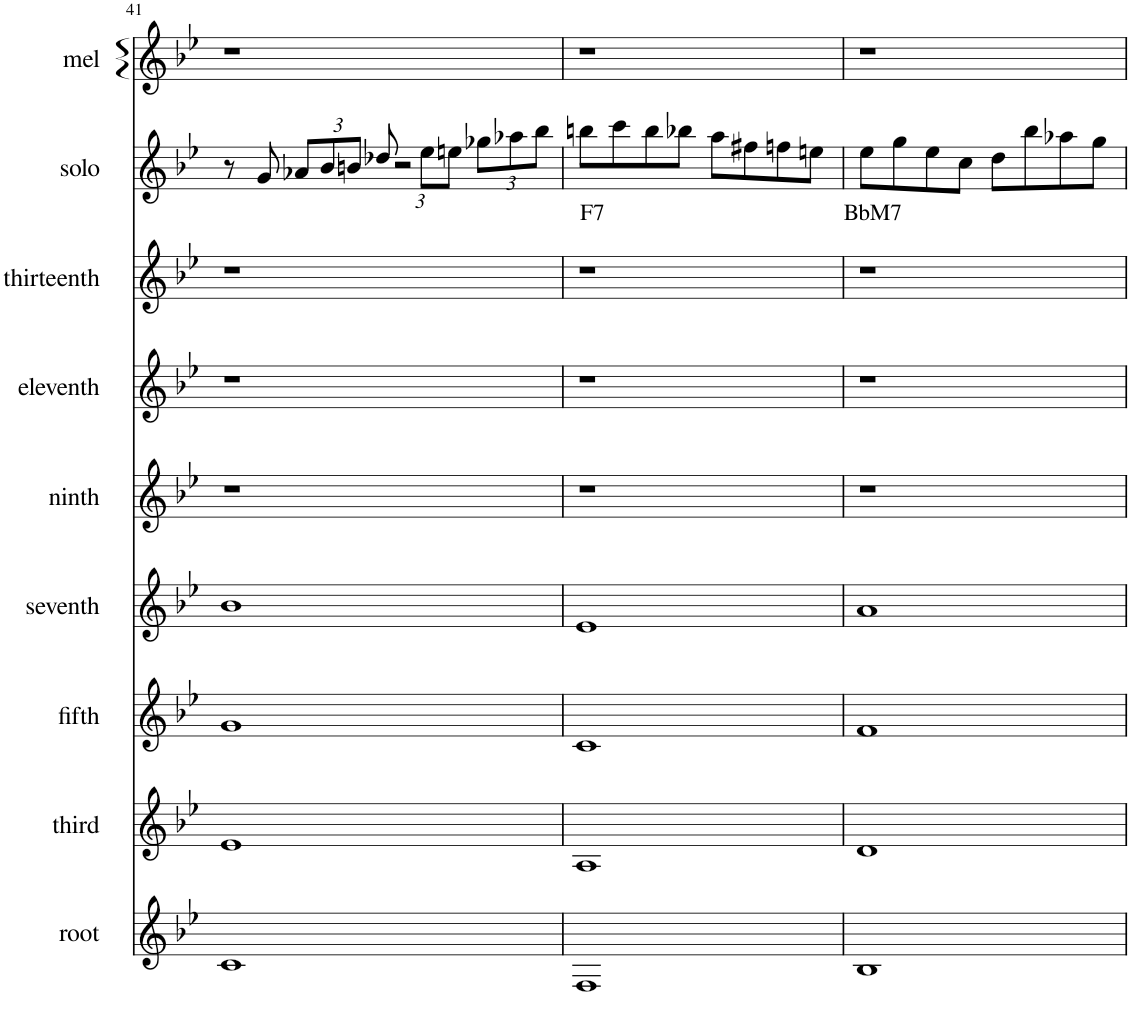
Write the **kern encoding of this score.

**kern	**kern	**kern	**kern	**kern	**kern	**kern	**kern	**text	**kern
*part9	*part8	*part7	*part6	*part5	*part4	*part3	*part2	*part2	*part1
*staff9	*staff8	*staff7	*staff6	*staff5	*staff4	*staff3	*staff2	*staff2	*staff1
*I"root	*I"third	*I"fifth	*I"seventh	*I"ninth	*I"eleventh	*I"thirteenth	*I"solo	*	*I"mel
*I'root	*I'third	*I'fifth	*I'seventh	*I'ninth	*I'eleventh	*I'thirteenth	*I'solo	*	*I'mel
!!LO:PB:g=z
*clefG2	*clefG2	*clefG2	*clefG2	*clefG2	*clefG2	*clefG2	*clefG2	*	*clefG2
*k[b-e-]	*k[b-e-]	*k[b-e-]	*k[b-e-]	*k[b-e-]	*k[b-e-]	*k[b-e-]	*k[b-e-]	*	*k[b-e-]
*M4/4	*M4/4	*M4/4	*M4/4	*M4/4	*M4/4	*M4/4	*M4/4	*	*M4/4
=41	=41	=41	=41	=41	=41	=41	=41	=41	=41
1c	1e-	1g	1b-	1r	1r	1r	8r	.	1r
.	.	.	.	.	.	.	8g/	.	.
*	*	*	*	*	*	*	*Xbrackettup	*	*
.	.	.	.	.	.	.	12a-X/L	.	.
.	.	.	.	.	.	.	12b-/	.	.
.	.	.	.	.	.	.	12bn/J	.	.
.	.	.	.	.	.	.	12dd-X/	.	.
.	.	.	.	.	.	.	2r	.	.
2ryy	2ryy	2ryy	2ryy	2ryy	2ryy	2ryy	.	.	2ryy
.	.	.	.	.	.	.	12ee-\L	.	.
.	.	.	.	.	.	.	12een\J	.	.
.	.	.	.	.	.	.	12gg-X\L	.	.
.	.	.	.	.	.	.	12aa-X\	.	.
.	.	.	.	.	.	.	12bb-\J	.	.
=42	=42	=42	=42	=42	=42	=42	=42	=42	=42
!	!	!	!	!	!	!	!	!LO:LY:b	!
1F	1A	1c	1e-	1r	1r	1r	8bbn\L	F7	1r
.	.	.	.	.	.	.	8ccc\	.	.
.	.	.	.	.	.	.	8bb\	.	.
.	.	.	.	.	.	.	8bb-X\J	.	.
.	.	.	.	.	.	.	8aa\L	.	.
.	.	.	.	.	.	.	8ff#X\	.	.
.	.	.	.	.	.	.	8ffn\	.	.
.	.	.	.	.	.	.	8een\J	.	.
=43	=43	=43	=43	=43	=43	=43	=43	=43	=43
!	!	!	!	!	!	!	!	!LO:LY:b	!
1B-	1d	1f	1a	1r	1r	1r	8ee-\L	BbM7	1r
.	.	.	.	.	.	.	8gg\	.	.
.	.	.	.	.	.	.	8ee-\	.	.
.	.	.	.	.	.	.	8cc\J	.	.
.	.	.	.	.	.	.	8dd\L	.	.
.	.	.	.	.	.	.	8bb-\	.	.
.	.	.	.	.	.	.	8aa-X\	.	.
.	.	.	.	.	.	.	8gg\J	.	.
=	=	=	=	=	=	=	=	=	=
*-	*-	*-	*-	*-	*-	*-	*-	*-	*-
